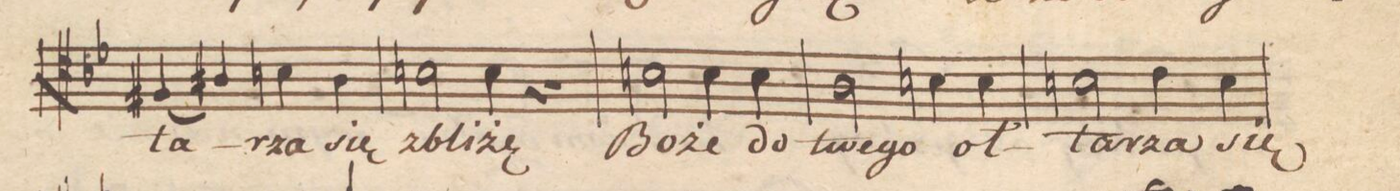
**kern	**text	**dynam
*I"Tenore.	*	*
*clefC4	*	*
*k[b-e-]	*	*
*met(C.|)	*	*
*M2/2	*	*
(4F#X/	-ta-	.
4A#X/)	.	.
4Bn\	-rza	.
4A#\	się	.
=59	=59	=59
2Bn\	zbli-	.
4B\	-żę	.
4r	.	.
=60	=60	=60
2Bn\	Bo-	.
4B\	-że	.
4B\	do	.
=61	=61	=61
2A\	twe-	.
4Bn\	-go	.
4B\	oł-	.
=62	=62	=62
2Bn\	-ta-	.
4c\	-rza	.
4B\	się	.
=63	=63	=63
*-	*-	*-
